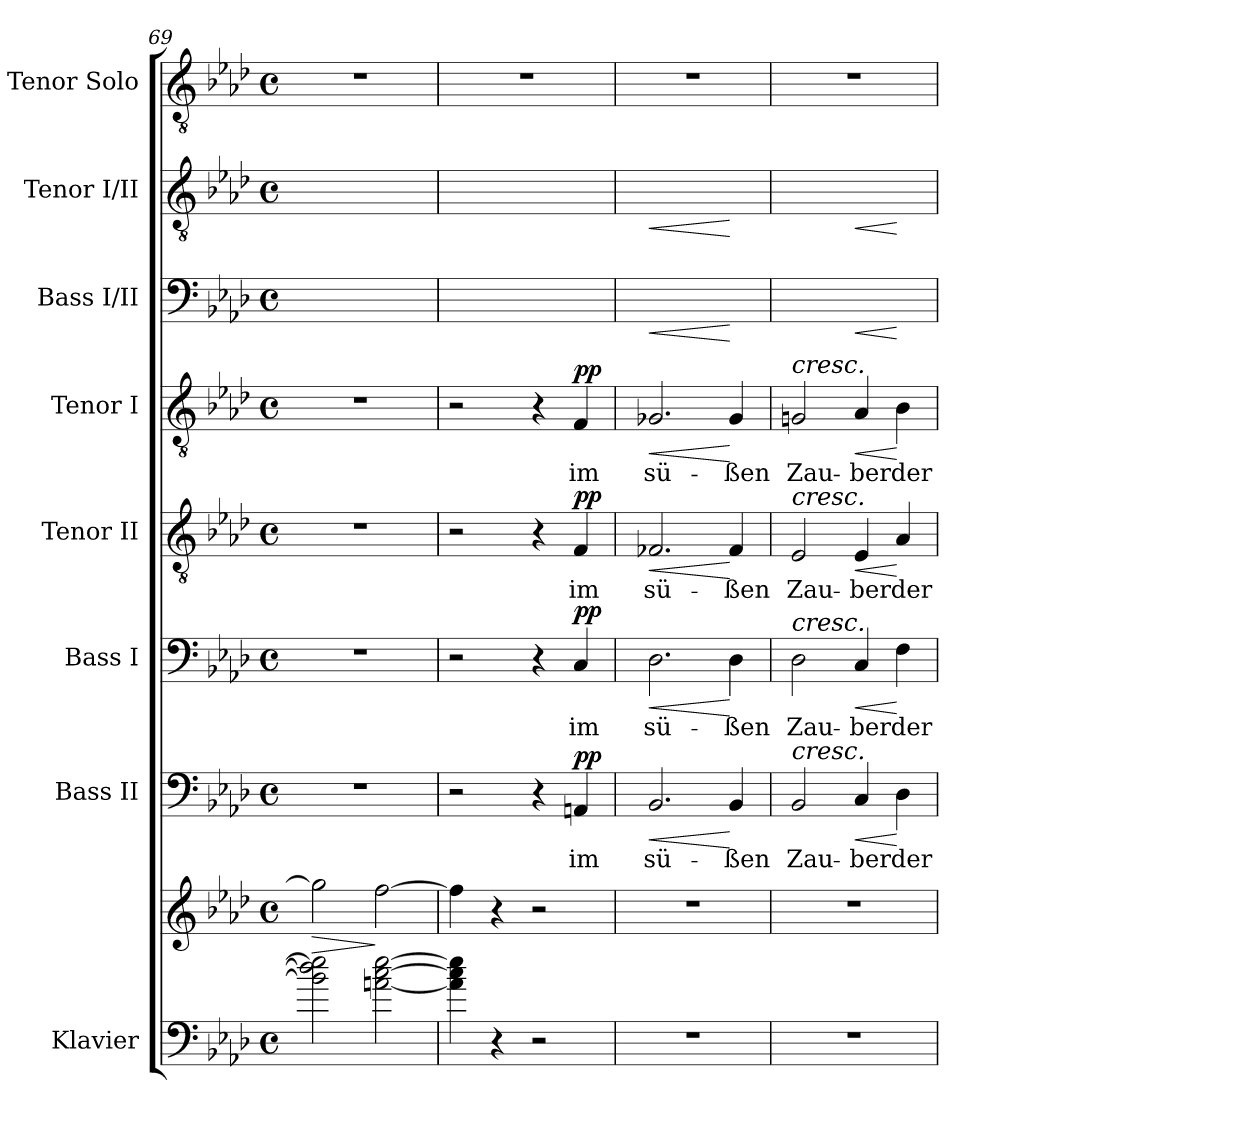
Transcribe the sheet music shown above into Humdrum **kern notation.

**kern	**kern	**dynam	**kern	**text	**dynam	**kern	**text	**dynam	**kern	**text	**dynam	**kern	**text	**dynam	**kern	**text	**dynam	**kern	**text	**dynam	**kern
*part8	*part8	*part8	*part7	*part7	*part7	*part6	*part6	*part6	*part5	*part5	*part5	*part4	*part4	*part4	*part3	*part3	*part3	*part2	*part2	*part2	*part1
*staff9	*staff8	*staff8/9	*staff7	*staff7	*staff7	*staff6	*staff6	*staff6	*staff5	*staff5	*staff5	*staff4	*staff4	*staff4	*staff3	*staff3	*staff3	*staff2	*staff2	*staff2	*staff1
*I"Klavier	*	*	*I"Bass II	*	*	*I"Bass I	*	*	*I"Tenor II	*	*	*I"Tenor I	*	*	*I"Bass I/II	*	*	*I"Tenor I/II	*	*	*I"Tenor Solo
*I'Klav.	*	*	*I'B.	*	*	*I'B.	*	*	*I'T.	*	*	*I'T.	*	*	*I'B.	*	*	*I'T.	*	*	*I'T. Solo
*clefF4	*clefG2	*	*clefF4	*	*	*clefF4	*	*	*clefGv2	*	*	*clefGv2	*	*	*clefF4	*	*	*clefGv2	*	*	*clefGv2
*	*	*	*	*	*	*	*	*	*ITrd7c12	*	*	*ITrd7c12	*	*	*	*	*	*ITrd7c12	*	*	*ITrd7c12
*k[b-e-a-d-]	*k[b-e-a-d-]	*	*k[b-e-a-d-]	*	*	*k[b-e-a-d-]	*	*	*k[b-e-a-d-]	*	*	*k[b-e-a-d-]	*	*	*k[b-e-a-d-]	*	*	*k[b-e-a-d-]	*	*	*k[b-e-a-d-]
*A-:	*A-:	*	*A-:	*	*	*A-:	*	*	*A-:	*	*	*A-:	*	*	*A-:	*	*	*A-:	*	*	*A-:
*M4/4	*M4/4	*	*M4/4	*	*	*M4/4	*	*	*M4/4	*	*	*M4/4	*	*	*M4/4	*	*	*M4/4	*	*	*M4/4
*met(c)	*met(c)	*	*met(c)	*	*	*met(c)	*	*	*met(c)	*	*	*met(c)	*	*	*met(c)	*	*	*met(c)	*	*	*met(c)
=69	=69	=69	=69	=69	=69	=69	=69	=69	=69	=69	=69	=69	=69	=69	=69	=69	=69	=69	=69	=69	=69
!	!	!LO:HP:b	!	!	!	!	!	!	!	!	!	!	!	!	!	!	!	!	!	!	!
2b-\] 2dd-\] 2ee-\]	2gg-\]	>	1r	.	.	1r	.	.	1r	.	.	1r	.	.	1ryy	.	.	1ryy	.	.	1r
[2an\ [2cc\ [2ee-\	[2ff\	]	.	.	.	.	.	.	.	.	.	.	.	.	.	.	.	.	.	.	.
=70	=70	=70	=70	=70	=70	=70	=70	=70	=70	=70	=70	=70	=70	=70	=70	=70	=70	=70	=70	=70	=70
*	*	*	*	*	*	*	*	*	*	*	*	*	*	*	*^	*	*	*^	*	*	*
4a\] 4cc\] 4ee-\]	4ff\]	.	2r	.	.	2r	.	.	2r	.	.	2r	.	.	2ryy	2.ryy	.	.	2ryy	2.ryy	.	.	1r
4r	4r	.	.	.	.	.	.	.	.	.	.	.	.	.	.	.	.	.	.	.	.	.	.
2r	2r	.	4r	.	.	4r	.	.	4r	.	.	4r	.	.	4ryy	.	.	.	4ryy	.	.	.	.
!	!	!	!	!LO:LY:b	!LO:DY:b	!	!LO:LY:b	!LO:DY:b	!	!LO:LY:b	!LO:DY:b	!	!LO:LY:b	!LO:DY:b	!	!	!LO:LY:b	!	!	!	!LO:LY:b	!	!
.	.	.	4AAn/	im	pp	4C/	im	pp	4FF/	im	pp	4FF/	im	pp	4C/yy	4AAn\yy	im	.	4FF/yy	4FF\yy	im	.	.
=71	=71	=71	=71	=71	=71	=71	=71	=71	=71	=71	=71	=71	=71	=71	=71	=71	=71	=71	=71	=71	=71	=71	=71
!	!	!	!	!LO:LY:b	!LO:HP:b	!	!LO:LY:b	!LO:HP:b	!	!LO:LY:b	!LO:HP:b	!	!LO:LY:b	!LO:HP:b	!	!	!LO:LY:b	!LO:HP:b	!	!	!LO:LY:b	!LO:HP:b	!
1r	1r	.	2.BB-/	sü-	<	2.D-\	sü-	<	2.FF-X/	sü-	<	2.GG-X/	sü-	<	2.D-/yy	2.BB-\yy	sü-	<	2.GG-X/yy	2.FF-X\yy	sü-	<	1r
!	!	!	!	!LO:LY:b	!	!	!LO:LY:b	!	!	!LO:LY:b	!	!	!LO:LY:b	!	!	!	!LO:LY:b	!	!	!	!LO:LY:b	!	!
.	.	.	4BB-/	-ßen	[	4D-\	-ßen	[	4FF-/	-ßen	[	4GG-/	-ßen	[	4D-/yy	4BB-\yy	-ßen	[	4GG-/yy	4FF-\yy	-ßen	[	.
=72	=72	=72	=72	=72	=72	=72	=72	=72	=72	=72	=72	=72	=72	=72	=72	=72	=72	=72	=72	=72	=72	=72	=72
!	!	!	!	!	!	!	!	!	!	!	!	!LO:TX:a:i:t=cresc.	!	!	!	!	!	!	!	!	!	!	!
!	!	!	!	!	!	!	!	!	!LO:TX:a:i:t=cresc.	!	!	!	!	!	!	!	!	!	!	!	!	!	!
!	!	!	!	!	!	!LO:TX:a:i:t=cresc.	!	!	!	!	!	!	!	!	!	!	!	!	!	!	!	!	!
!	!	!	!LO:TX:a:i:t=cresc.	!	!	!	!	!	!	!	!	!	!	!	!	!	!	!	!	!	!	!	!
!	!	!	!	!LO:LY:b	!	!	!LO:LY:b	!	!	!LO:LY:b	!	!	!LO:LY:b	!	!	!	!LO:LY:b	!	!	!	!LO:LY:b	!	!
1r	1r	.	2BB-/	Zau-	.	2D-\	Zau-	.	2EE-/	Zau-	.	2GGn/	Zau-	.	2D-/yy	2BB-\yy	Zau-	.	2GG/yy	2EE-\yy	Zau-	.	1r
!	!	!	!	!LO:LY:b	!LO:HP:b	!	!LO:LY:b	!LO:HP:b	!	!LO:LY:b	!LO:HP:b	!	!LO:LY:b	!LO:HP:b	!	!	!LO:LY:b	!LO:HP:b	!	!	!LO:LY:b	!LO:HP:b	!
.	.	.	4C/	-ber	<	4C/	-ber	<	4EE-/	-ber	<	4AA-/	-ber	<	4C/yy	4C\yy	-ber	<	4AA-/yy	4EE-\yy	-ber	<	.
!	!	!	!	!LO:LY:b	!	!	!LO:LY:b	!	!	!LO:LY:b	!	!	!LO:LY:b	!	!	!	!LO:LY:b	!	!	!	!LO:LY:b	!	!
.	.	.	4D-\	der	[	4F\	der	[	4AA-/	der	[	4BB-\	der	[	4F/yy	4D-\yy	der	[	4BB-/yy	4AA-\yy	der	[	.
*	*	*	*	*	*	*	*	*	*	*	*	*	*	*	*v	*v	*	*	*	*	*	*	*
*	*	*	*	*	*	*	*	*	*	*	*	*	*	*	*	*	*	*v	*v	*	*	*
=	=	=	=	=	=	=	=	=	=	=	=	=	=	=	=	=	=	=	=	=	=
*-	*-	*-	*-	*-	*-	*-	*-	*-	*-	*-	*-	*-	*-	*-	*-	*-	*-	*-	*-	*-	*-
